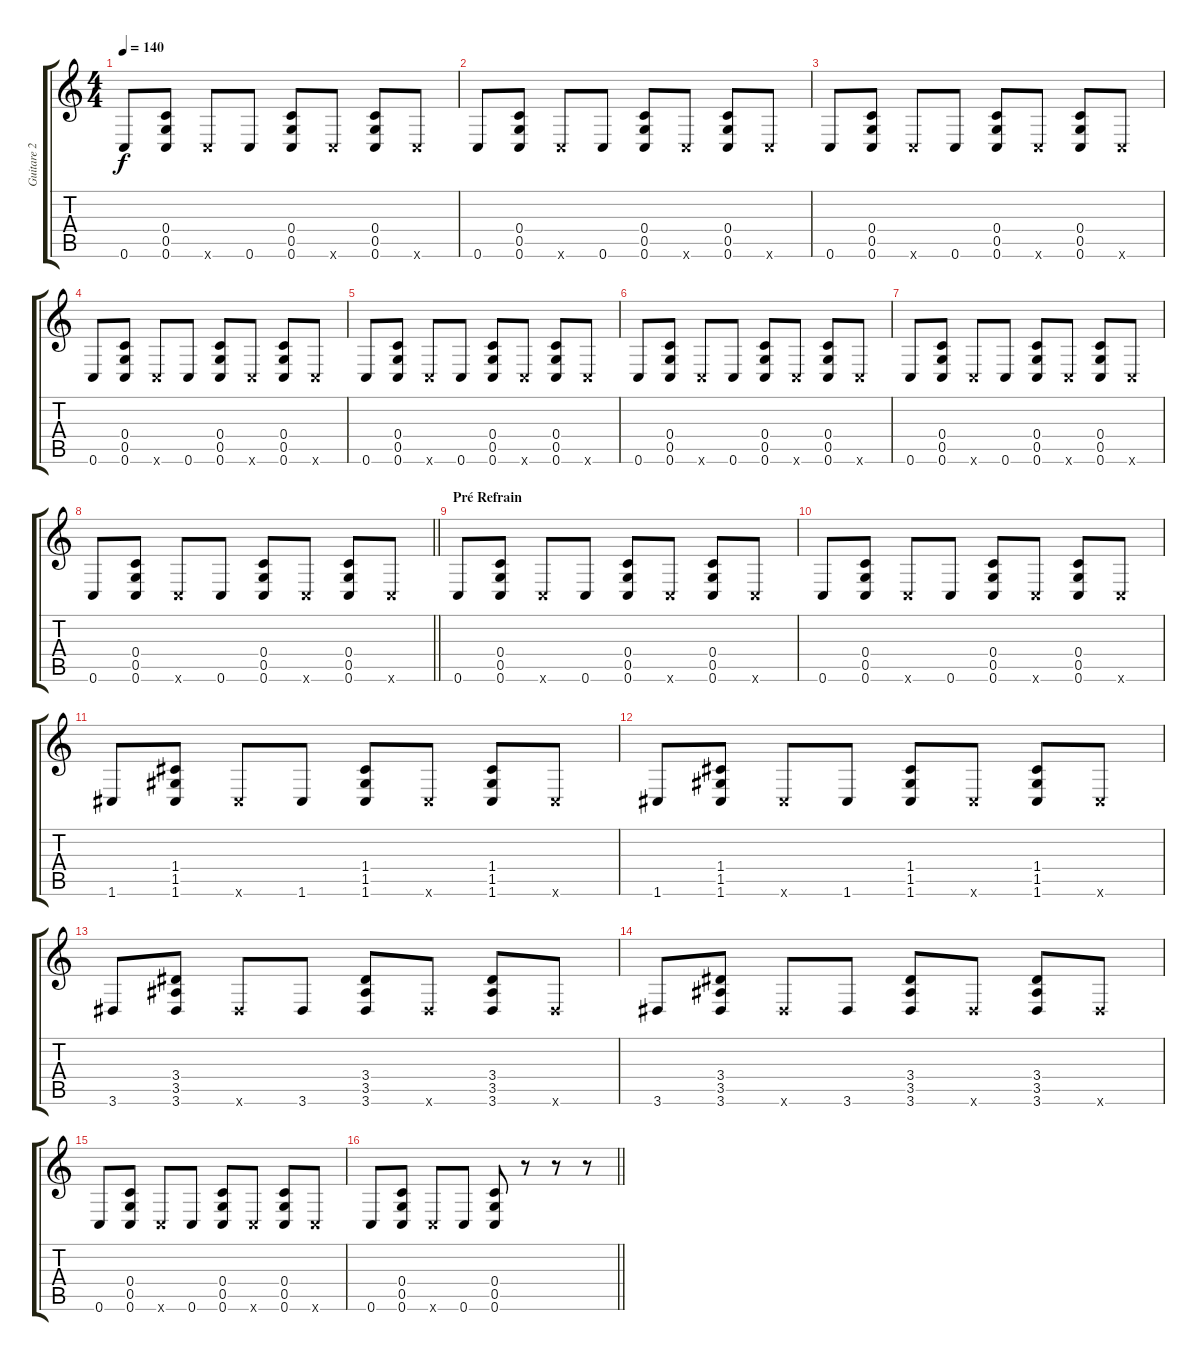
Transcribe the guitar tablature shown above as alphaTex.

\track ("Guitare 2" "Guitare 2") {instrument distortionguitar}
\staff {score tabs}
\tuning (D4 A3 F3 C3 G2 C2) {hide}
\ts (4 4)
\tempo 140
\clef g2
\ks c
0.6.8{dy f} (0.4 0.5 0.6).8 0.6{x}.8 0.6.8 (0.4 0.5 0.6).8 0.6{x}.8 (0.4 0.5 0.6).8 0.6{x}.8 |
0.6.8 (0.4 0.5 0.6).8 0.6{x}.8 0.6.8 (0.4 0.5 0.6).8 0.6{x}.8 (0.4 0.5 0.6).8 0.6{x}.8 |
0.6.8 (0.4 0.5 0.6).8 0.6{x}.8 0.6.8 (0.4 0.5 0.6).8 0.6{x}.8 (0.4 0.5 0.6).8 0.6{x}.8 |
0.6.8 (0.4 0.5 0.6).8 0.6{x}.8 0.6.8 (0.4 0.5 0.6).8 0.6{x}.8 (0.4 0.5 0.6).8 0.6{x}.8 |
0.6.8 (0.4 0.5 0.6).8 0.6{x}.8 0.6.8 (0.4 0.5 0.6).8 0.6{x}.8 (0.4 0.5 0.6).8 0.6{x}.8 |
0.6.8 (0.4 0.5 0.6).8 0.6{x}.8 0.6.8 (0.4 0.5 0.6).8 0.6{x}.8 (0.4 0.5 0.6).8 0.6{x}.8 |
0.6.8 (0.4 0.5 0.6).8 0.6{x}.8 0.6.8 (0.4 0.5 0.6).8 0.6{x}.8 (0.4 0.5 0.6).8 0.6{x}.8 |
\barLineRight lightlight
0.6.8 (0.4 0.5 0.6).8 0.6{x}.8 0.6.8 (0.4 0.5 0.6).8 0.6{x}.8 (0.4 0.5 0.6).8 0.6{x}.8 |
\section ("" "Pré Refrain")
0.6.8 (0.4 0.5 0.6).8 0.6{x}.8 0.6.8 (0.4 0.5 0.6).8 0.6{x}.8 (0.4 0.5 0.6).8 0.6{x}.8 |
0.6.8 (0.4 0.5 0.6).8 0.6{x}.8 0.6.8 (0.4 0.5 0.6).8 0.6{x}.8 (0.4 0.5 0.6).8 0.6{x}.8 |
1.6.8 (1.4 1.5 1.6).8 1.6{x}.8 1.6.8 (1.4 1.5 1.6).8 1.6{x}.8 (1.4 1.5 1.6).8 1.6{x}.8 |
1.6.8 (1.4 1.5 1.6).8 1.6{x}.8 1.6.8 (1.4 1.5 1.6).8 1.6{x}.8 (1.4 1.5 1.6).8 1.6{x}.8 |
3.6.8 (3.4 3.5 3.6).8 3.6{x}.8 3.6.8 (3.4 3.5 3.6).8 3.6{x}.8 (3.4 3.5 3.6).8 3.6{x}.8 |
3.6.8 (3.4 3.5 3.6).8 3.6{x}.8 3.6.8 (3.4 3.5 3.6).8 3.6{x}.8 (3.4 3.5 3.6).8 3.6{x}.8 |
0.6.8 (0.4 0.5 0.6).8 0.6{x}.8 0.6.8 (0.4 0.5 0.6).8 0.6{x}.8 (0.4 0.5 0.6).8 0.6{x}.8 |
\barLineRight lightlight
0.6.8 (0.4 0.5 0.6).8 0.6{x}.8 0.6.8 (0.4 0.5 0.6).8 r.8 r.8 r.8
